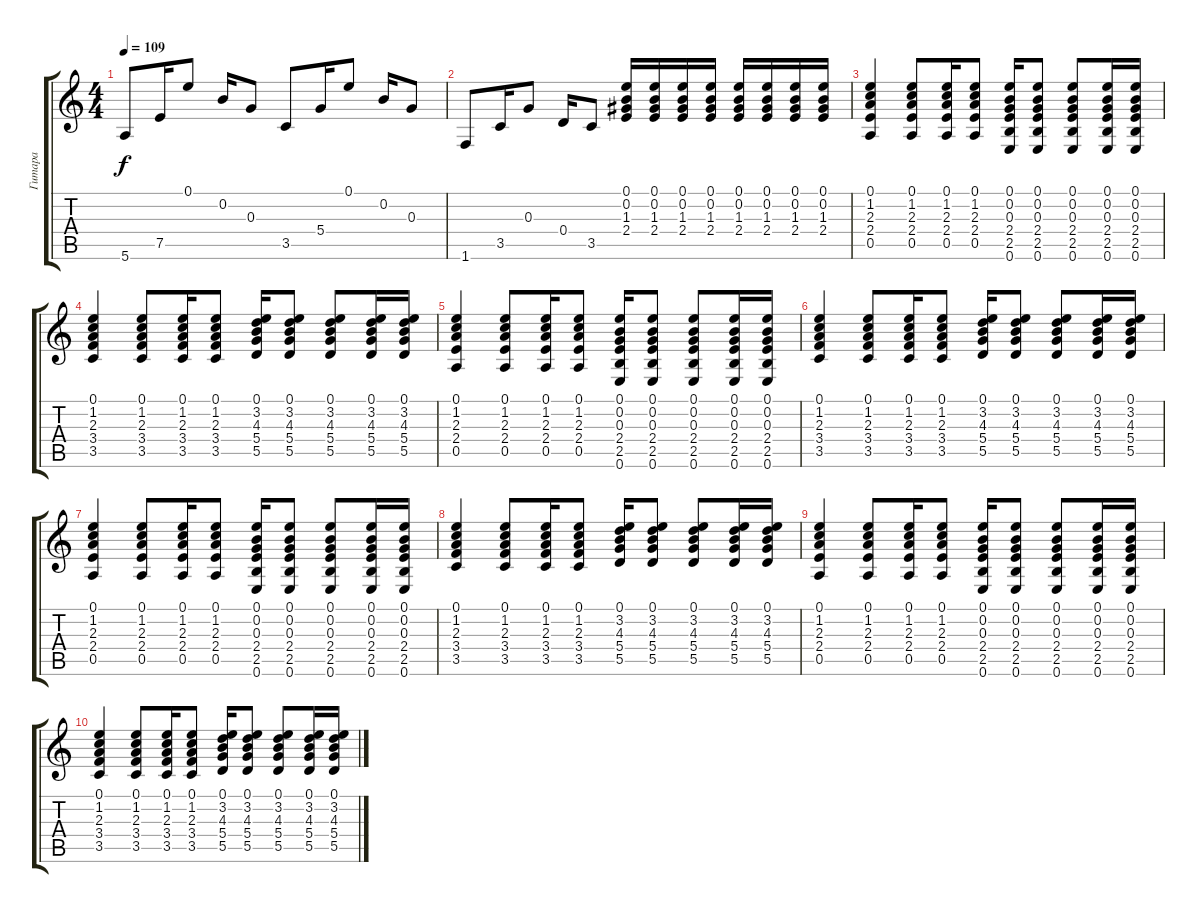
\track ("Гитара" "Гитара") {instrument acousticguitarsteel}
\staff {score tabs}
\tuning (E4 B3 G3 D3 A2 E2) {hide}
\ts (4 4)
\tempo 109
\clef g2
\ks c
5.6.8{dy f} 7.5.16 0.1.8 0.2.16 0.3.8 3.5.8 5.4.16 0.1.8 0.2.16 0.3.8 |
1.6.8 3.5.16 0.3.8 0.4.16 3.5.8 (0.1 0.2 1.3 2.4).16 (0.1 0.2 1.3 2.4).16 (0.1 0.2 1.3 2.4).16 (0.1 0.2 1.3 2.4).16 (0.1 0.2 1.3 2.4).16 (0.1 0.2 1.3 2.4).16 (0.1 0.2 1.3 2.4).16 (0.1 0.2 1.3 2.4).16 |
(0.1 1.2 2.3 2.4 0.5).4 (0.1 1.2 2.3 2.4 0.5).8 (0.1 1.2 2.3 2.4 0.5).16 (0.1 1.2 2.3 2.4 0.5).8 (0.1 0.2 0.3 2.4 2.5 0.6).16 (0.1 0.2 0.3 2.4 2.5 0.6).8 (0.1 0.2 0.3 2.4 2.5 0.6).8 (0.1 0.2 0.3 2.4 2.5 0.6).16 (0.1 0.2 0.3 2.4 2.5 0.6).16 |
(0.1 1.2 2.3 3.4 3.5).4 (0.1 1.2 2.3 3.4 3.5).8 (0.1 1.2 2.3 3.4 3.5).16 (0.1 1.2 2.3 3.4 3.5).8 (0.1 3.2 4.3 5.4 5.5).16 (0.1 3.2 4.3 5.4 5.5).8 (0.1 3.2 4.3 5.4 5.5).8 (0.1 3.2 4.3 5.4 5.5).16 (0.1 3.2 4.3 5.4 5.5).16 |
(0.1 1.2 2.3 2.4 0.5).4 (0.1 1.2 2.3 2.4 0.5).8 (0.1 1.2 2.3 2.4 0.5).16 (0.1 1.2 2.3 2.4 0.5).8 (0.1 0.2 0.3 2.4 2.5 0.6).16 (0.1 0.2 0.3 2.4 2.5 0.6).8 (0.1 0.2 0.3 2.4 2.5 0.6).8 (0.1 0.2 0.3 2.4 2.5 0.6).16 (0.1 0.2 0.3 2.4 2.5 0.6).16 |
(0.1 1.2 2.3 3.4 3.5).4 (0.1 1.2 2.3 3.4 3.5).8 (0.1 1.2 2.3 3.4 3.5).16 (0.1 1.2 2.3 3.4 3.5).8 (0.1 3.2 4.3 5.4 5.5).16 (0.1 3.2 4.3 5.4 5.5).8 (0.1 3.2 4.3 5.4 5.5).8 (0.1 3.2 4.3 5.4 5.5).16 (0.1 3.2 4.3 5.4 5.5).16 |
(0.1 1.2 2.3 2.4 0.5).4 (0.1 1.2 2.3 2.4 0.5).8 (0.1 1.2 2.3 2.4 0.5).16 (0.1 1.2 2.3 2.4 0.5).8 (0.1 0.2 0.3 2.4 2.5 0.6).16 (0.1 0.2 0.3 2.4 2.5 0.6).8 (0.1 0.2 0.3 2.4 2.5 0.6).8 (0.1 0.2 0.3 2.4 2.5 0.6).16 (0.1 0.2 0.3 2.4 2.5 0.6).16 |
(0.1 1.2 2.3 3.4 3.5).4 (0.1 1.2 2.3 3.4 3.5).8 (0.1 1.2 2.3 3.4 3.5).16 (0.1 1.2 2.3 3.4 3.5).8 (0.1 3.2 4.3 5.4 5.5).16 (0.1 3.2 4.3 5.4 5.5).8 (0.1 3.2 4.3 5.4 5.5).8 (0.1 3.2 4.3 5.4 5.5).16 (0.1 3.2 4.3 5.4 5.5).16 |
(0.1 1.2 2.3 2.4 0.5).4 (0.1 1.2 2.3 2.4 0.5).8 (0.1 1.2 2.3 2.4 0.5).16 (0.1 1.2 2.3 2.4 0.5).8 (0.1 0.2 0.3 2.4 2.5 0.6).16 (0.1 0.2 0.3 2.4 2.5 0.6).8 (0.1 0.2 0.3 2.4 2.5 0.6).8 (0.1 0.2 0.3 2.4 2.5 0.6).16 (0.1 0.2 0.3 2.4 2.5 0.6).16 |
(0.1 1.2 2.3 3.4 3.5).4 (0.1 1.2 2.3 3.4 3.5).8 (0.1 1.2 2.3 3.4 3.5).16 (0.1 1.2 2.3 3.4 3.5).8 (0.1 3.2 4.3 5.4 5.5).16 (0.1 3.2 4.3 5.4 5.5).8 (0.1 3.2 4.3 5.4 5.5).8 (0.1 3.2 4.3 5.4 5.5).16 (0.1 3.2 4.3 5.4 5.5).16
